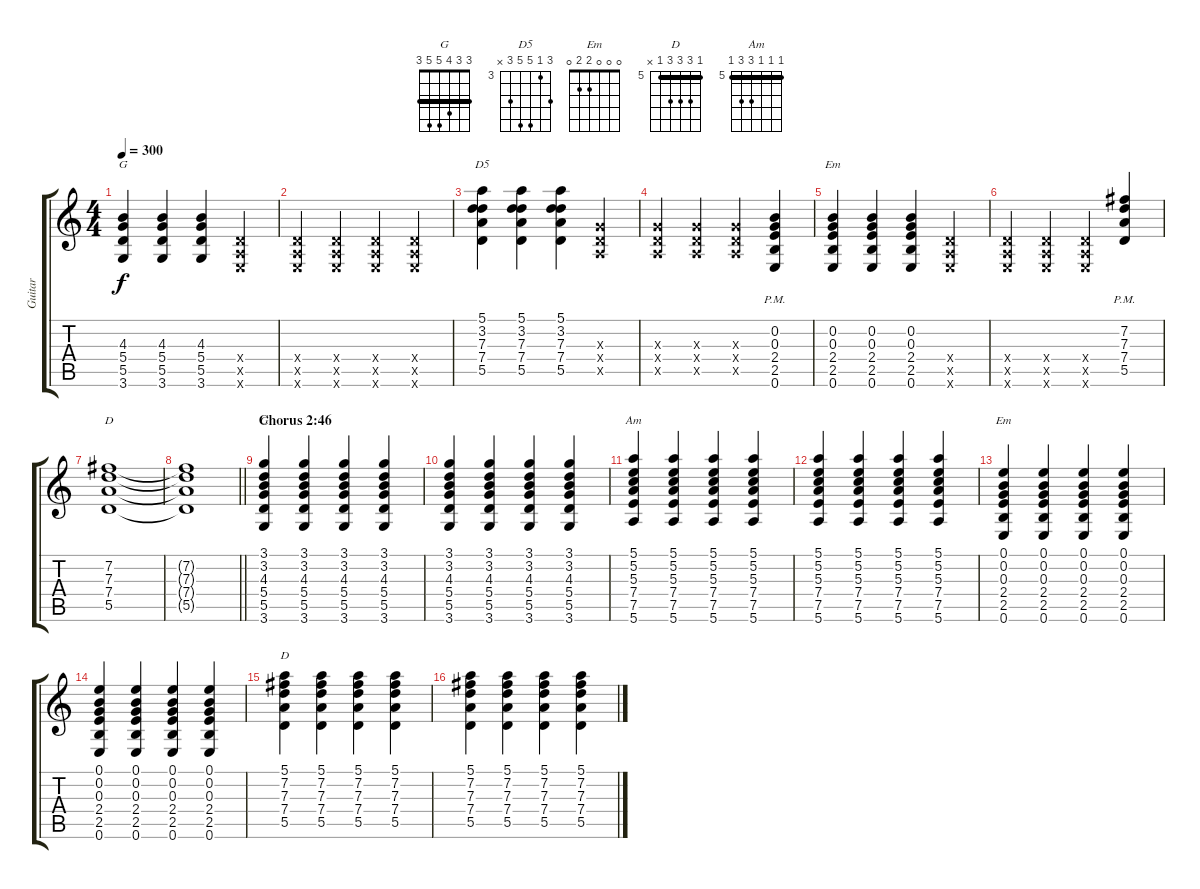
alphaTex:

\track ("Guitar" "Guitar") {instrument overdrivenguitar}
\staff {score tabs}
\tuning (E4 B3 G3 D3 A2 E2) {hide}
\chord ("G" x x 4 5 5 3)
\chord ("D5" 5 3 7 7 5 x) {firstfret 3}
\chord ("Em" x 0 0 2 2 0)
\chord ("D" x 7 7 7 5 x) {firstfret 5 barre 7}
\chord ("G" 3 3 4 5 5 3) {barre 3}
\chord ("Am" 5 5 5 7 7 5) {firstfret 5 barre 5}
\chord ("Em" 0 0 0 2 2 0)
\chord ("D" 5 7 7 7 5 x) {firstfret 5 barre 5}
\ts (4 4)
\tempo 300
\clef g2
\ks c
(4.3 5.4 5.5 3.6).4{ch "G" dy f} (4.3 5.4 5.5 3.6).4 (4.3 5.4 5.5 3.6).4 (0.4{x} 0.5{x} 0.6{x}).4 |
(0.4{x} 0.5{x} 0.6{x}).4 (0.4{x} 0.5{x} 0.6{x}).4 (0.4{x} 0.5{x} 0.6{x}).4 (0.4{x} 0.5{x} 0.6{x}).4 |
(5.1 3.2 7.3 7.4 5.5).4{ch "D5"} (5.1 3.2 7.3 7.4 5.5).4 (5.1 3.2 7.3 7.4 5.5).4 (0.3{x} 0.4{x} 0.5{x}).4 |
(0.3{x} 0.4{x} 0.5{x}).4 (0.3{x} 0.4{x} 0.5{x}).4 (0.3{x} 0.4{x} 0.5{x}).4 (0.2{pm} 0.3{pm} 2.4{pm} 2.5{pm} 0.6{pm}).4 |
(0.2 0.3 2.4 2.5 0.6).4{ch "Em"} (0.2 0.3 2.4 2.5 0.6).4 (0.2 0.3 2.4 2.5 0.6).4 (0.4{x} 0.5{x} 0.6{x}).4 |
(0.4{x} 0.5{x} 0.6{x}).4 (0.4{x} 0.5{x} 0.6{x}).4 (0.4{x} 0.5{x} 0.6{x}).4 (7.2{pm} 7.3{pm} 7.4{pm} 5.5{pm}).4 |
(7.2 7.3 7.4 5.5).1{ch "D"} |
\barLineRight lightlight
(7.2{t} 7.3{t} 7.4{t} 5.5{t}).1 |
\section ("" "Chorus 2:46")
(3.1 3.2 4.3 5.4 5.5 3.6).4{ch "G"} (3.1 3.2 4.3 5.4 5.5 3.6).4 (3.1 3.2 4.3 5.4 5.5 3.6).4 (3.1 3.2 4.3 5.4 5.5 3.6).4 |
(3.1 3.2 4.3 5.4 5.5 3.6).4 (3.1 3.2 4.3 5.4 5.5 3.6).4 (3.1 3.2 4.3 5.4 5.5 3.6).4 (3.1 3.2 4.3 5.4 5.5 3.6).4 |
(5.1 5.2 5.3 7.4 7.5 5.6).4{ch "Am"} (5.1 5.2 5.3 7.4 7.5 5.6).4 (5.1 5.2 5.3 7.4 7.5 5.6).4 (5.1 5.2 5.3 7.4 7.5 5.6).4 |
(5.1 5.2 5.3 7.4 7.5 5.6).4 (5.1 5.2 5.3 7.4 7.5 5.6).4 (5.1 5.2 5.3 7.4 7.5 5.6).4 (5.1 5.2 5.3 7.4 7.5 5.6).4 |
(0.1 0.2 0.3 2.4 2.5 0.6).4{ch "Em"} (0.1 0.2 0.3 2.4 2.5 0.6).4 (0.1 0.2 0.3 2.4 2.5 0.6).4 (0.1 0.2 0.3 2.4 2.5 0.6).4 |
(0.1 0.2 0.3 2.4 2.5 0.6).4 (0.1 0.2 0.3 2.4 2.5 0.6).4 (0.1 0.2 0.3 2.4 2.5 0.6).4 (0.1 0.2 0.3 2.4 2.5 0.6).4 |
(5.1 7.2 7.3 7.4 5.5).4{ch "D"} (5.1 7.2 7.3 7.4 5.5).4 (5.1 7.2 7.3 7.4 5.5).4 (5.1 7.2 7.3 7.4 5.5).4 |
(5.1 7.2 7.3 7.4 5.5).4 (5.1 7.2 7.3 7.4 5.5).4 (5.1 7.2 7.3 7.4 5.5).4 (5.1 7.2 7.3 7.4 5.5).4
